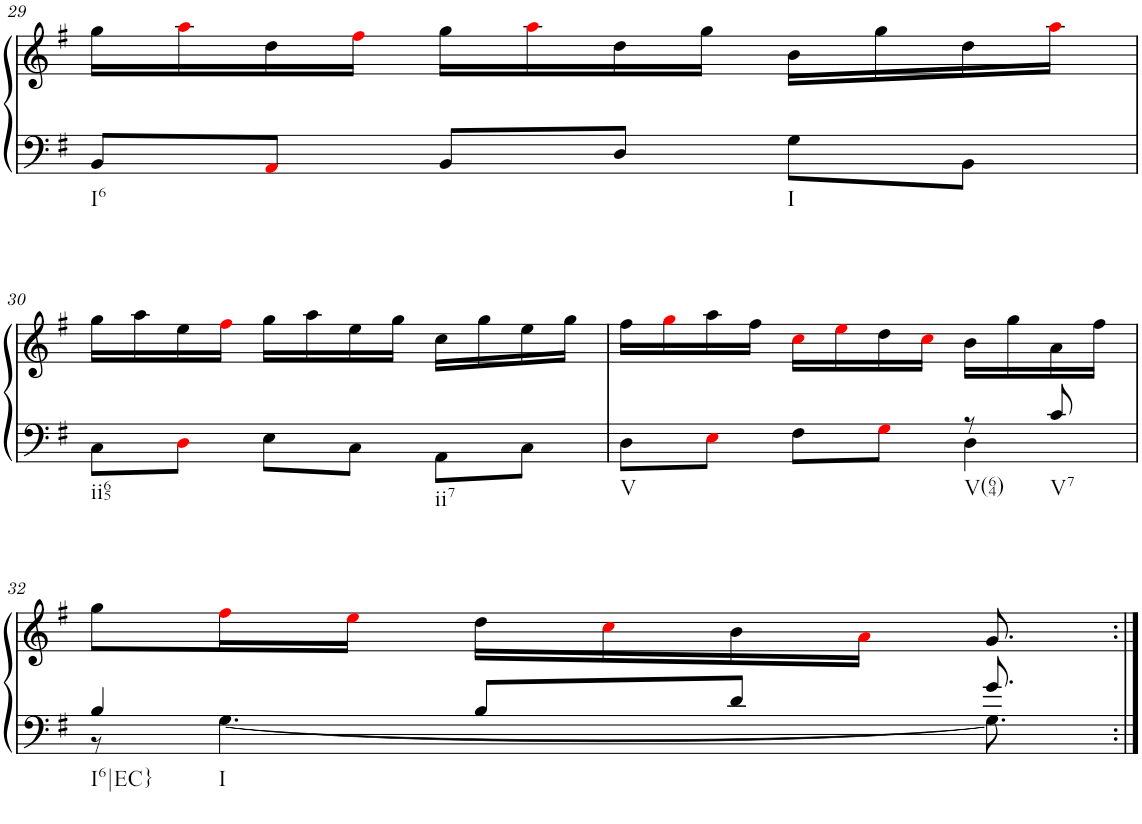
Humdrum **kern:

**kern	**kern
*part1	*part1
*staff2	*staff1
*I"Klavier linke Hand	*
!!LO:PB:g=z
*clefF4	*clefG2
*k[f#]	*k[f#]
*M3/4	*M3/4
=29	=29
!LO:TX:b:t=I6	!
8BB/L	16gg\LL
.	16aai\
8AAi/J	16dd\
.	16ff#i\JJ
8BB/L	16gg\LL
.	16aai\
8D/J	16dd\
.	16gg\JJ
!LO:TX:b:t=I	!
8G\L	16b\LL
.	16gg\
8BB\J	16dd\
.	16aai\JJ
!!LO:LB:g=z
=30	=30
*^	*
!LO:TX:b:t=ii65	!	!
!LO:TX:b:t=ii7	!	!
2.ryy	8C\L	16gg\LL
.	.	16aa\
.	8Di\J	16ee\
.	.	16ff#i\JJ
.	8E\L	16gg\LL
.	.	16aa\
.	8C\J	16ee\
.	.	16gg\JJ
.	8AA\L	16cc\LL
.	.	16gg\
.	8C\J	16ee\
.	.	16gg\JJ
=31	=31	=31
!LO:TX:b:t=V	!	!
8D\L	2ryy	16ff#\LL
.	.	16ggi\
8Ei\J	.	16aa\
.	.	16ff#\JJ
8F#\L	.	16cci\LL
.	.	16eei\
8Gi\J	.	16dd\
.	.	16cci\JJ
!LO:TX:b:t=V(64)	!	!
8r	4D\	16b\LL
.	.	16gg\
!LO:TX:b:t=V7	!	!
8c/	.	16a\
.	.	16ff#\JJ
!!LO:LB:g=z
=32	=32	=32
!LO:TX:b:t=I6|EC}	!	!
!LO:TX:b:t=I	!	!
4B/	8r	8gg\L
.	[4.G\	16ff#i\L
.	.	16eei\JJ
8B/L	.	16dd\LL
.	.	16cci\
8d/J	.	16b\
.	.	16ai\JJ
8.g/	8.G\]	8.g/
*v	*v	*
=:|!	=:|!
*-	*-
